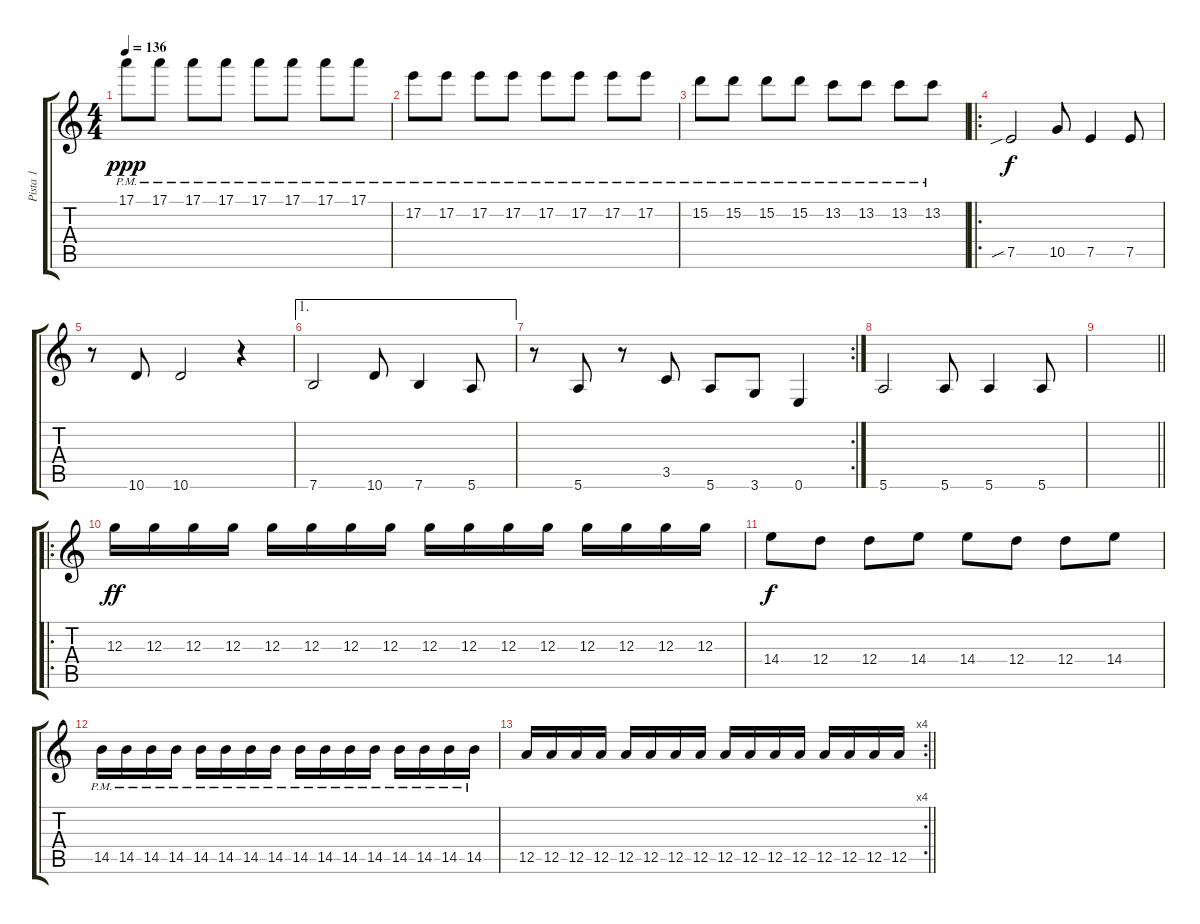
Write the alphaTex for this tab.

\track ("Pista 1" "Pista 1") {instrument distortionguitar}
\staff {score tabs}
\tuning (E4 B3 G3 D3 A2 E2) {hide}
\ts (4 4)
\tempo 136
\clef g2
\ks c
17.1{pm}.8{dy ppp} 17.1{pm}.8 17.1{pm}.8 17.1{pm}.8 17.1{pm}.8 17.1{pm}.8 17.1{pm}.8 17.1{pm}.8 |
17.2{pm}.8 17.2{pm}.8 17.2{pm}.8 17.2{pm}.8 17.2{pm}.8 17.2{pm}.8 17.2{pm}.8 17.2{pm}.8 |
15.2{pm}.8 15.2{pm}.8 15.2{pm}.8 15.2{pm}.8 13.2{pm}.8 13.2{pm}.8 13.2{pm}.8 13.2{pm}.8 |
\ro
7.5{sib}.2{dy f instrument distortionguitar} 10.5.8 7.5.4 7.5.8 |
r.8 10.6.8 10.6.2 r.4 |
\ae 1
7.6.2 10.6.8 7.6.4 5.6.8 |
\rc 2
r.8 5.6.8 r.8 3.5.8 5.6.8 3.6.8 0.6.4 |
5.6.2 5.6.8 5.6.4 5.6.8 |
\barLineRight lightlight
|
\ro
12.3.16{dy ff} 12.3.16 12.3.16 12.3.16 12.3.16 12.3.16 12.3.16 12.3.16 12.3.16 12.3.16 12.3.16 12.3.16 12.3.16 12.3.16 12.3.16 12.3.16 |
14.4.8{dy f} 12.4.8 12.4.8 14.4.8 14.4.8 12.4.8 12.4.8 14.4.8 |
14.5{pm}.16 14.5{pm}.16 14.5{pm}.16 14.5{pm}.16 14.5{pm}.16 14.5{pm}.16 14.5{pm}.16 14.5{pm}.16 14.5{pm}.16 14.5{pm}.16 14.5{pm}.16 14.5{pm}.16 14.5{pm}.16 14.5{pm}.16 14.5{pm}.16 14.5{pm}.16 |
\rc 4
\barLineRight lightlight
12.5.16 12.5.16 12.5.16 12.5.16 12.5.16 12.5.16 12.5.16 12.5.16 12.5.16 12.5.16 12.5.16 12.5.16 12.5.16 12.5.16 12.5.16 12.5.16
